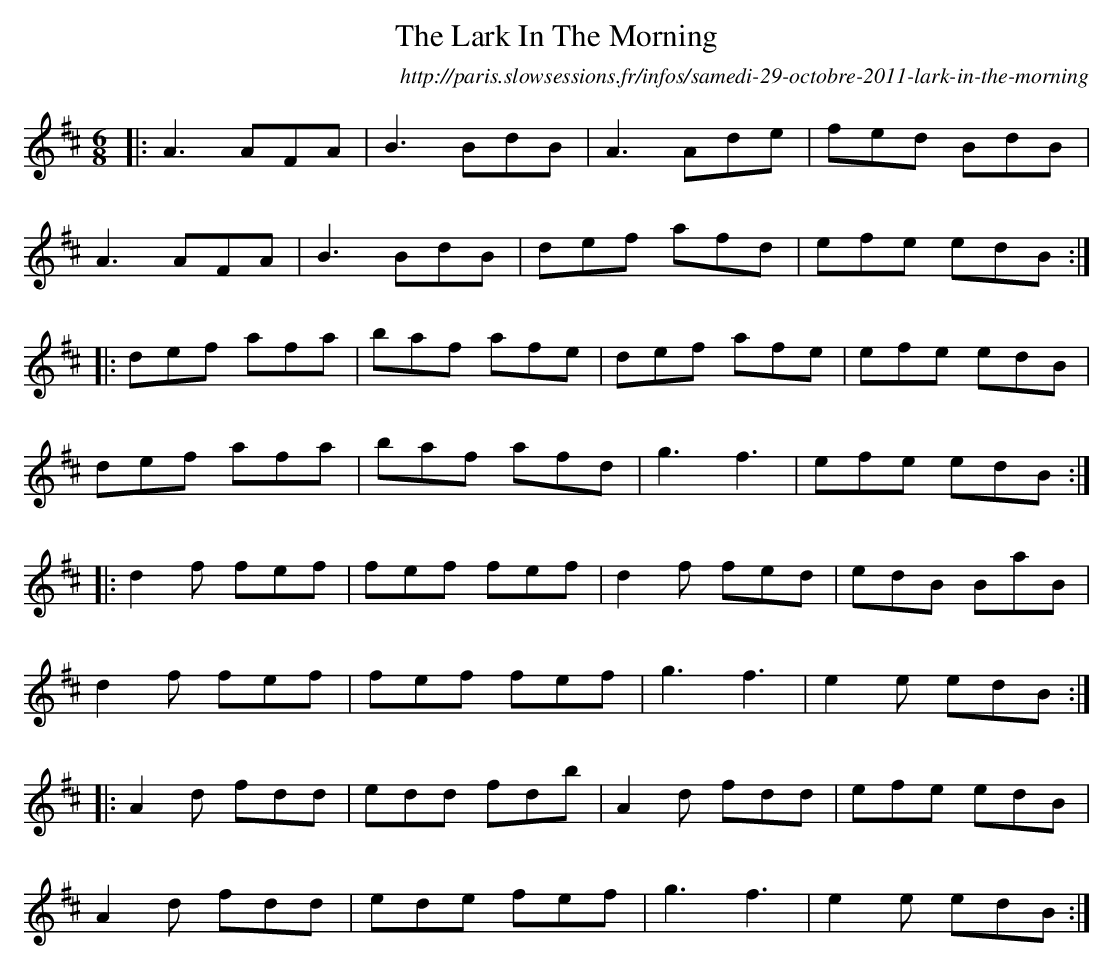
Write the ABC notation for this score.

X:1
T: Lark In The Morning, The
O:http://paris.slowsessions.fr/infos/samedi-29-octobre-2011-lark-in-the-morning
M: 6/8
L: 1/8
K: Dmaj
|:A3 AFA|B3 BdB|A3 Ade|fed BdB|
A3 AFA|B3 BdB|def afd|efe edB:|
|:def afa| baf afe|def afe|efe edB|
def afa|baf afd|g3 f3|efe edB:|
|:d2f fef|fef fef|d2f fed|edB BaB|
d2f fef|fef fef|g3 f3|e2e edB:|
|:A2d fdd|edd fdb|A2d fdd|efe edB|
A2d fdd|ede fef| g3 f3|e2e edB:|
